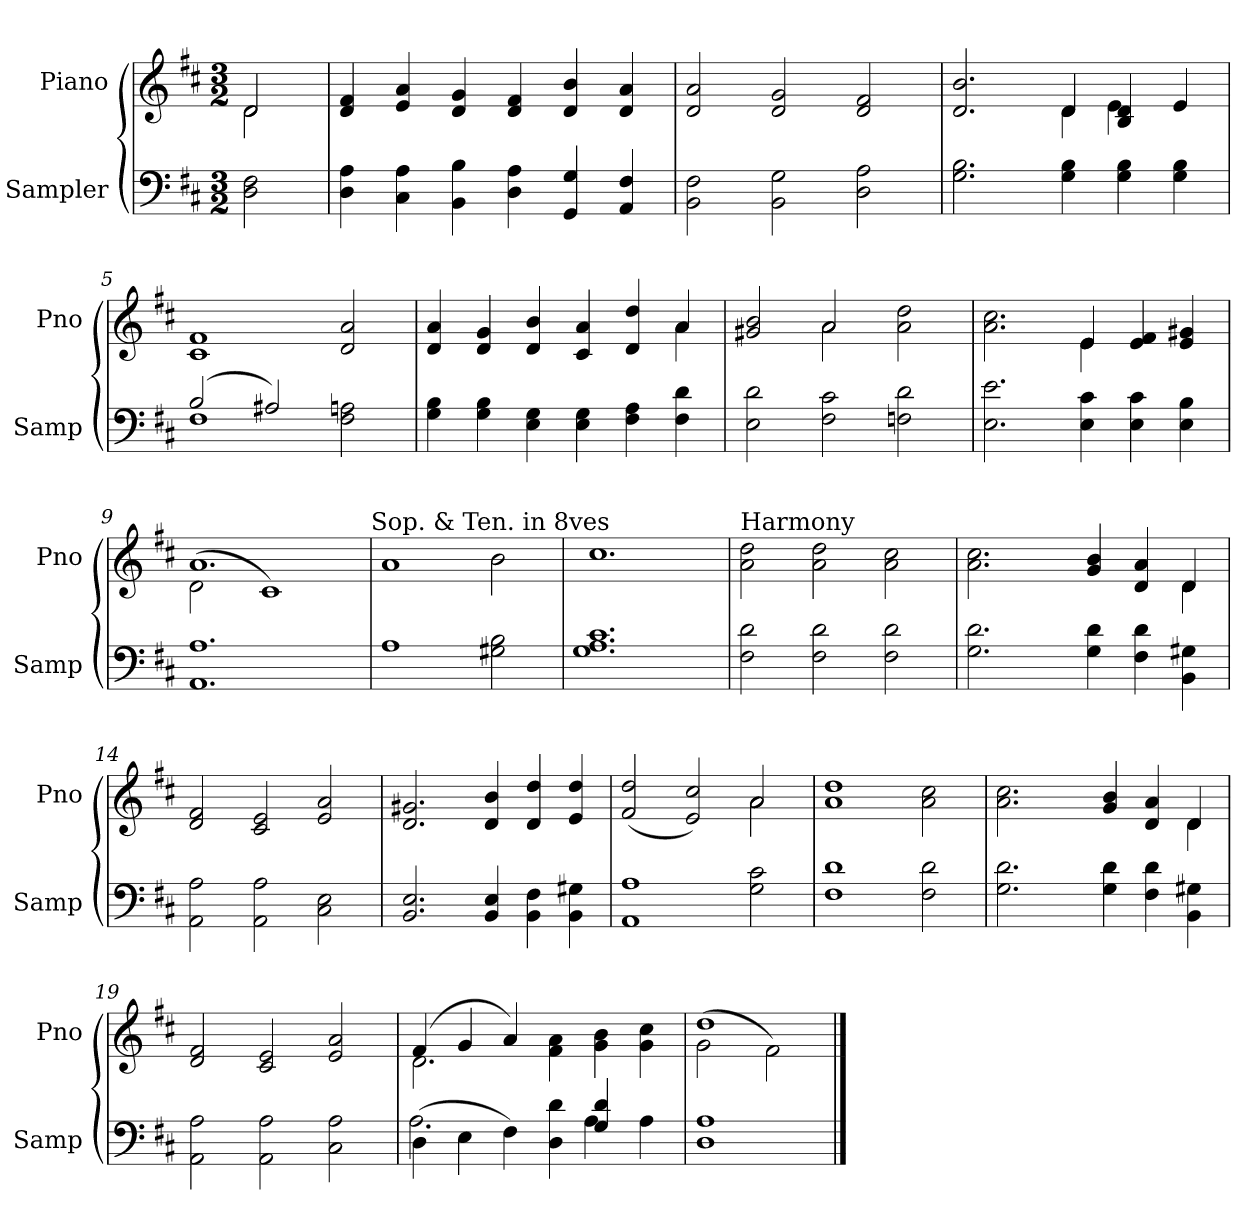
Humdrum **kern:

**kern	**kern
*part2	*part1
*staff2	*staff1
*I"Sampler	*I"Piano
*I'Samp	*I'Pno
*clefF4	*clefG2
*k[f#c#]	*k[f#c#]
*D:	*D:
*M3/2	*M3/2
=1	=1
*	*^
2D 2F#	2d/	2d
*	*v	*v
=2	=2
4D 4A	4d 4f#
4C# 4A	4e 4a
4BB 4B	4d 4g
4D 4A	4d 4f#
4GG 4G	4d 4b
4AA 4F#	4d 4a
=3	=3
2BB 2F#	2d 2a
2BB 2G	2d 2g
2D 2A	2d 2f#
=4	=4
*	*^
2.G 2.B	2.d 2.b	2.ryy
4G 4B	4d/	4d
4G 4B	4B 4d	4e
4G 4B	4e/	4ryy
*	*v	*v
=5	=5
*^	*
(2B/	1F#	1c# 1f#
2A#X/)	.	.
2F# 2An	2ryy	2d 2a
*v	*v	*
=6	=6
*	*^
4G 4B	4d 4a	4ryy
*	*v	*v
4G 4B	4d 4g
4E 4G	4d 4b
4E 4G	4c# 4a
4F# 4A	4d 4dd
*	*^
4F# 4d	4a/	4a
=7	=7	=7
2E 2d	2g#X 2b	2ryy
2F# 2c#	2a/	2a
2Fn 2d	2a 2dd	2ryy
=8	=8	=8
2.E 2.e	2.a 2.cc#	2.ryy
4E 4c#	4e/	4e
4E 4c#	4e 4f#	2ryy
4E 4B	4e 4g#X	.
=9	=9	=9
1.AA 1.A	(2d\	1.a
.	1c#\)	.
*	*v	*v
!	!LO:TX:t=Sop. & Ten. in 8ves
=10	=10
1A	1a
2G#X 2B	2b\
=11	=11
1.G 1.A 1.c#	1.cc#\
=12	=12
!	!LO:TX:t=Harmony
2F# 2d	2a 2dd
2F# 2d	2a 2dd
2F# 2d	2a 2cc#
=13	=13
*	*^
2.G 2.d	2.a 2.cc#	4ryy
*	*v	*v
4G 4d	4g 4b
4F# 4d	4d 4a
*	*^
4BB 4G#X	4d/	4d
*	*v	*v
=14	=14
2AA 2A	2d 2f#
2AA 2A	2c# 2e
2C# 2E	2e 2a
=15	=15
2.BB 2.E	2.d 2.g#X
4BB 4E	4d 4b
4BB 4F#	4d 4dd
4BB 4G#X	4e 4dd
=16	=16
*	*^
1AA 1A	(2f# 2dd	1ryy
.	2e 2cc#)	.
2G 2c#	2a/	2a
*	*v	*v
=17	=17
1F# 1d	1a 1dd
2F# 2d	2a 2cc#
=18	=18
*	*^
2.G 2.d	2.a 2.cc#	4ryy
*	*v	*v
4G 4d	4g 4b
4F# 4d	4d 4a
*	*^
4BB 4G#X	4d/	4d
*	*v	*v
=19	=19
2AA 2A	2d 2f#
2AA 2A	2c# 2e
2C# 2A	2e 2a
=20	=20
*^	*^
(4D\	2.A	(4f#/	2.d
4E\	.	4g/	.
4F#\)	.	4a/)	.
4D 4d	4ryy	4f#\ 4a\	2.ryy
4G 4d	4A	4g\ 4b\	.
4A\	4ryy	4g\ 4cc#\	.
*v	*v	*	*
=21	=21	=21
1D 1A	(2g\	1dd
.	2f#\)	.
*	*v	*v
==	==
*-	*-
